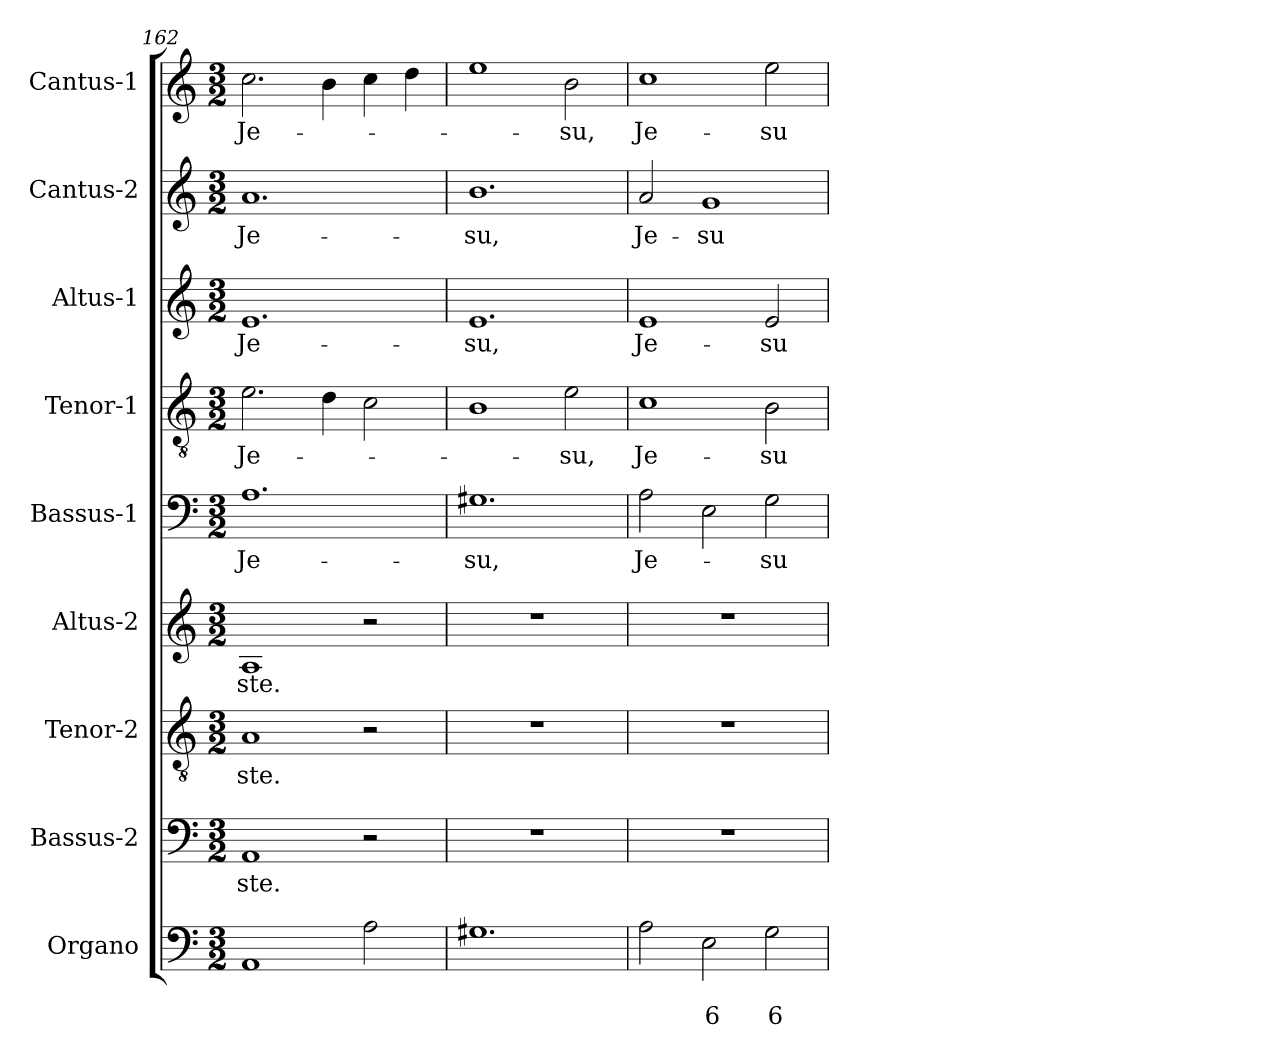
**kern	**text	**text	**kern	**text	**kern	**text	**kern	**text	**kern	**text	**kern	**text	**kern	**text	**kern	**text	**kern	**text
*part9	*part9	*part9	*part8	*part8	*part7	*part7	*part6	*part6	*part5	*part5	*part4	*part4	*part3	*part3	*part2	*part2	*part1	*part1
*staff9	*staff9	*staff9	*staff8	*staff8	*staff7	*staff7	*staff6	*staff6	*staff5	*staff5	*staff4	*staff4	*staff3	*staff3	*staff2	*staff2	*staff1	*staff1
*I"Organo	*	*	*I"Bassus-2	*	*I"Tenor-2	*	*I"Altus-2	*	*I"Bassus-1	*	*I"Tenor-1	*	*I"Altus-1	*	*I"Cantus-2	*	*I"Cantus-1	*
*I'Og	*	*	*I'B2	*	*	*	*I'A2	*	*I'B1	*	*I'T1	*	*I'A1	*	*I'C2	*	*I'C1	*
*clefF4	*	*	*clefF4	*	*clefGv2	*	*clefG2	*	*clefF4	*	*clefGv2	*	*clefG2	*	*clefG2	*	*clefG2	*
*k[]	*	*	*k[]	*	*k[]	*	*k[]	*	*k[]	*	*k[]	*	*k[]	*	*k[]	*	*k[]	*
*C:	*	*	*C:	*	*C:	*	*C:	*	*C:	*	*C:	*	*C:	*	*C:	*	*C:	*
*M3/2	*	*	*M3/2	*	*M3/2	*	*M3/2	*	*M3/2	*	*M3/2	*	*M3/2	*	*M3/2	*	*M3/2	*
=162	=162	=162	=162	=162	=162	=162	=162	=162	=162	=162	=162	=162	=162	=162	=162	=162	=162	=162
!	!	!	!	!LO:LY:b	!	!	!	!	!	!	!	!	!	!	!	!	!	!
!	!	!	!	!	!	!LO:LY:b	!	!	!	!	!	!	!	!	!	!	!	!
!	!	!	!	!	!	!	!	!LO:LY:b	!	!	!	!	!	!	!	!	!	!
!	!	!	!	!	!	!	!	!	!	!LO:LY:b	!	!	!	!	!	!	!	!
!	!	!	!	!	!	!	!	!	!	!	!	!LO:LY:b	!	!	!	!	!	!
!	!	!	!	!	!	!	!	!	!	!	!	!	!	!LO:LY:b	!	!	!	!
!	!	!	!	!	!	!	!	!	!	!	!	!	!	!	!	!LO:LY:b	!	!
!	!	!	!	!	!	!	!	!	!	!	!	!	!	!	!	!	!	!LO:LY:b
1AA	.	.	1AA	-ste.	1A	-ste.	1A	-ste.	1.A	Je-	2.e\	Je-	1.e	Je-	1.a	Je-	2.cc\	Je-
.	.	.	.	.	.	.	.	.	.	.	4d\	.	.	.	.	.	4b\	.
2A\	.	.	2r	.	2r	.	2r	.	.	.	2c\	.	.	.	.	.	4cc\	.
.	.	.	.	.	.	.	.	.	.	.	.	.	.	.	.	.	4dd\	.
=163	=163	=163	=163	=163	=163	=163	=163	=163	=163	=163	=163	=163	=163	=163	=163	=163	=163	=163
!	!	!	!	!	!	!	!	!	!	!LO:LY:b	!	!	!	!	!	!	!	!
!	!	!	!	!	!	!	!	!	!	!	!	!	!	!LO:LY:b	!	!	!	!
!	!	!	!	!	!	!	!	!	!	!	!	!	!	!	!	!LO:LY:b	!	!
1.G#X	.	.	1.r	.	1.r	.	1.r	.	1.G#X	-su,	1B	.	1.e	-su,	1.b	-su,	1ee	.
!	!	!	!	!	!	!	!	!	!	!	!	!LO:LY:b	!	!	!	!	!	!
!	!	!	!	!	!	!	!	!	!	!	!	!	!	!	!	!	!	!LO:LY:b
.	.	.	.	.	.	.	.	.	.	.	2e\	-su,	.	.	.	.	2b\	-su,
=164	=164	=164	=164	=164	=164	=164	=164	=164	=164	=164	=164	=164	=164	=164	=164	=164	=164	=164
!	!	!	!	!	!	!	!	!	!	!LO:LY:b	!	!	!	!	!	!	!	!
!	!	!	!	!	!	!	!	!	!	!	!	!LO:LY:b	!	!	!	!	!	!
!	!	!	!	!	!	!	!	!	!	!	!	!	!	!LO:LY:b	!	!	!	!
!	!	!	!	!	!	!	!	!	!	!	!	!	!	!	!	!LO:LY:b	!	!
!	!	!	!	!	!	!	!	!	!	!	!	!	!	!	!	!	!	!LO:LY:b
2A\	.	.	1.r	.	1.r	.	1.r	.	2A\	Je-	1c	Je-	1e	Je-	2a/	Je-	1cc	Je-
!	!	!LO:LY:b	!	!	!	!	!	!	!	!	!	!	!	!	!	!	!	!
!	!	!	!	!	!	!	!	!	!	!	!	!	!	!	!	!LO:LY:b	!	!
2E\	.	6	.	.	.	.	.	.	2E\	.	.	.	.	.	1g	-su	.	.
!	!	!LO:LY:b	!	!	!	!	!	!	!	!	!	!	!	!	!	!	!	!
!	!	!	!	!	!	!	!	!	!	!LO:LY:b	!	!	!	!	!	!	!	!
!	!	!	!	!	!	!	!	!	!	!	!	!LO:LY:b	!	!	!	!	!	!
!	!	!	!	!	!	!	!	!	!	!	!	!	!	!LO:LY:b	!	!	!	!
!	!	!	!	!	!	!	!	!	!	!	!	!	!	!	!	!	!	!LO:LY:b
2G\	.	6	.	.	.	.	.	.	2G\	-su	2B\	-su	2e/	-su	.	.	2ee\	-su
=	=	=	=	=	=	=	=	=	=	=	=	=	=	=	=	=	=	=
*-	*-	*-	*-	*-	*-	*-	*-	*-	*-	*-	*-	*-	*-	*-	*-	*-	*-	*-
